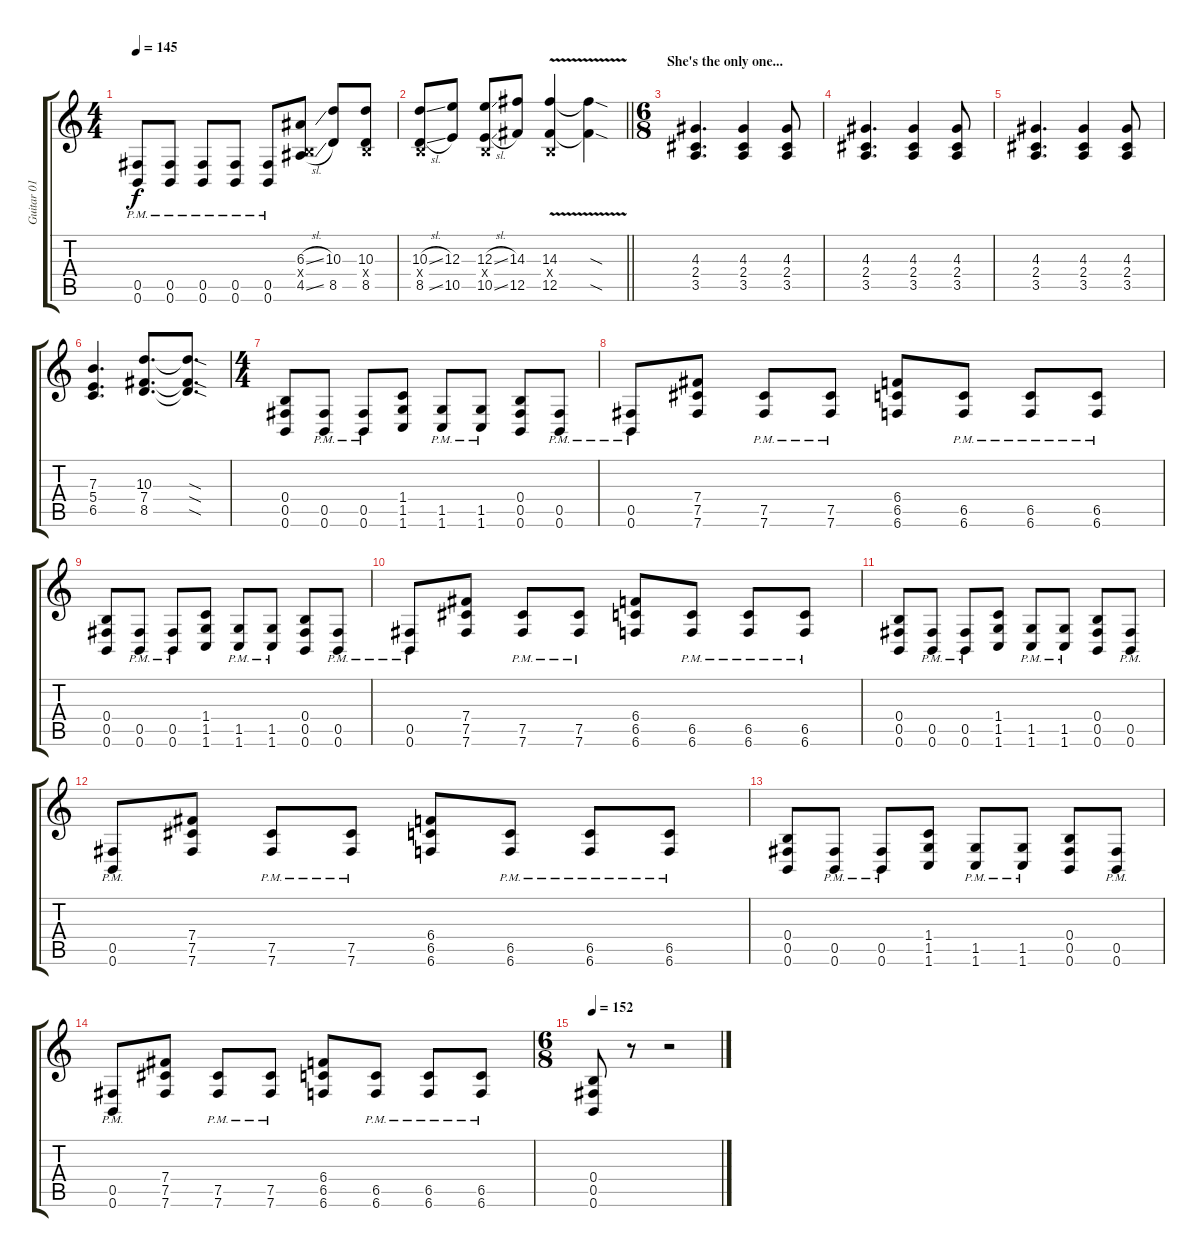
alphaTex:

\track ("Guitar 01" "Guitar 01") {instrument overdrivenguitar}
\staff {score tabs}
\tuning (Db4 Ab3 E3 B2 Gb2 B1) {hide}
\ts (4 4)
\tempo 145
\clef g2
\ks c
(0.5{pm} 0.6{pm}).8{dy f} (0.5{pm} 0.6{pm}).8 (0.5{pm} 0.6{pm}).8 (0.5{pm} 0.6{pm}).8 (0.5{pm} 0.6{pm}).8 (6.3{sl} 0.4{x} 4.5{sl}).8 (10.3 8.5).8 (10.3 0.4{x} 8.5).8 |
\barLineRight lightlight
(10.3{sl} 0.4{x} 8.5{sl}).8 (12.3 10.5).8 (12.3{sl} 0.4{x} 10.5{sl}).8 (14.3 12.5).8 (14.3{v} 0.4{x} 12.5{v}).4 (14.3{sod t} 12.5{sod t}).4 |
\ts (6 8)
\section ("" "She's the only one...")
(4.3 2.4 3.5).4{d} (4.3 2.4 3.5).4 (4.3 2.4 3.5).8 |
(4.3 2.4 3.5).4{d} (4.3 2.4 3.5).4 (4.3 2.4 3.5).8 |
(4.3 2.4 3.5).4{d} (4.3 2.4 3.5).4 (4.3 2.4 3.5).8 |
(7.3 5.4 6.5).4{d} (10.3 7.4 8.5).8{d} (10.3{sod t} 7.4{sod t} 8.5{sod t}).8{d} |
\ts (4 4)
(0.4 0.5 0.6).8 (0.5{pm} 0.6{pm}).8 (0.5{pm} 0.6{pm}).8 (1.4 1.5 1.6).8 (1.5{pm} 1.6{pm}).8 (1.5{pm} 1.6{pm}).8 (0.4 0.5 0.6).8 (0.5{pm} 0.6{pm}).8 |
(0.5{pm} 0.6{pm}).8 (7.4 7.5 7.6).8 (7.5{pm} 7.6{pm}).8 (7.5{pm} 7.6{pm}).8 (6.4 6.5 6.6).8 (6.5{pm} 6.6{pm}).8 (6.5{pm} 6.6{pm}).8 (6.5{pm} 6.6{pm}).8 |
(0.4 0.5 0.6).8 (0.5{pm} 0.6{pm}).8 (0.5{pm} 0.6{pm}).8 (1.4 1.5 1.6).8 (1.5{pm} 1.6{pm}).8 (1.5{pm} 1.6{pm}).8 (0.4 0.5 0.6).8 (0.5{pm} 0.6{pm}).8 |
(0.5{pm} 0.6{pm}).8 (7.4 7.5 7.6).8 (7.5{pm} 7.6{pm}).8 (7.5{pm} 7.6{pm}).8 (6.4 6.5 6.6).8 (6.5{pm} 6.6{pm}).8 (6.5{pm} 6.6{pm}).8 (6.5{pm} 6.6{pm}).8 |
(0.4 0.5 0.6).8 (0.5{pm} 0.6{pm}).8 (0.5{pm} 0.6{pm}).8 (1.4 1.5 1.6).8 (1.5{pm} 1.6{pm}).8 (1.5{pm} 1.6{pm}).8 (0.4 0.5 0.6).8 (0.5{pm} 0.6{pm}).8 |
(0.5{pm} 0.6{pm}).8 (7.4 7.5 7.6).8 (7.5{pm} 7.6{pm}).8 (7.5{pm} 7.6{pm}).8 (6.4 6.5 6.6).8 (6.5{pm} 6.6{pm}).8 (6.5{pm} 6.6{pm}).8 (6.5{pm} 6.6{pm}).8 |
(0.4 0.5 0.6).8 (0.5{pm} 0.6{pm}).8 (0.5{pm} 0.6{pm}).8 (1.4 1.5 1.6).8 (1.5{pm} 1.6{pm}).8 (1.5{pm} 1.6{pm}).8 (0.4 0.5 0.6).8 (0.5{pm} 0.6{pm}).8 |
(0.5{pm} 0.6{pm}).8 (7.4 7.5 7.6).8 (7.5{pm} 7.6{pm}).8 (7.5{pm} 7.6{pm}).8 (6.4 6.5 6.6).8 (6.5{pm} 6.6{pm}).8 (6.5{pm} 6.6{pm}).8 (6.5{pm} 6.6{pm}).8 |
\ts (6 8)
\tempo 152
(0.4 0.5 0.6).8 r.8 r.2
